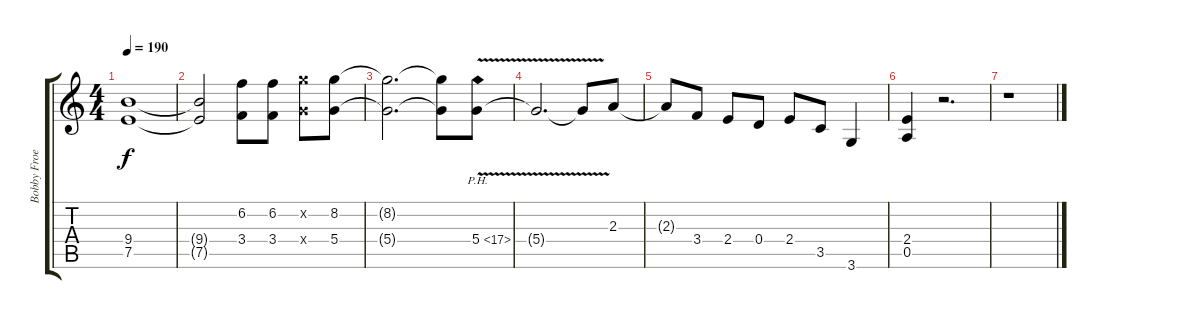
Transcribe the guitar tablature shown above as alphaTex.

\track ("Bobby Froese" "Bobby Froe") {instrument distortionguitar}
\staff {score tabs}
\tuning (E4 B3 G3 D3 A2 E2) {hide}
\ts (4 4)
\tempo 190
\clef g2
\ks c
(9.4{t} 7.5{t}).1{dy f} |
(9.4{t} 7.5{t}).2 (6.2 3.4).8 (6.2 3.4).8 (8.2{x} 5.4{x}).8 (8.2 5.4).8 |
(8.2{t} 5.4{t}).2{d} (8.2{t} 5.4{t}).8 5.4{ph 12 v}.8 |
5.4{v t}.2{d} 5.4{t}.8 2.3.8 |
2.3{t}.8 3.4.8 2.4.8 0.4.8 2.4.8 3.5.8 3.6.4 |
(2.4 0.5).4 r.2{d} |
r.1
